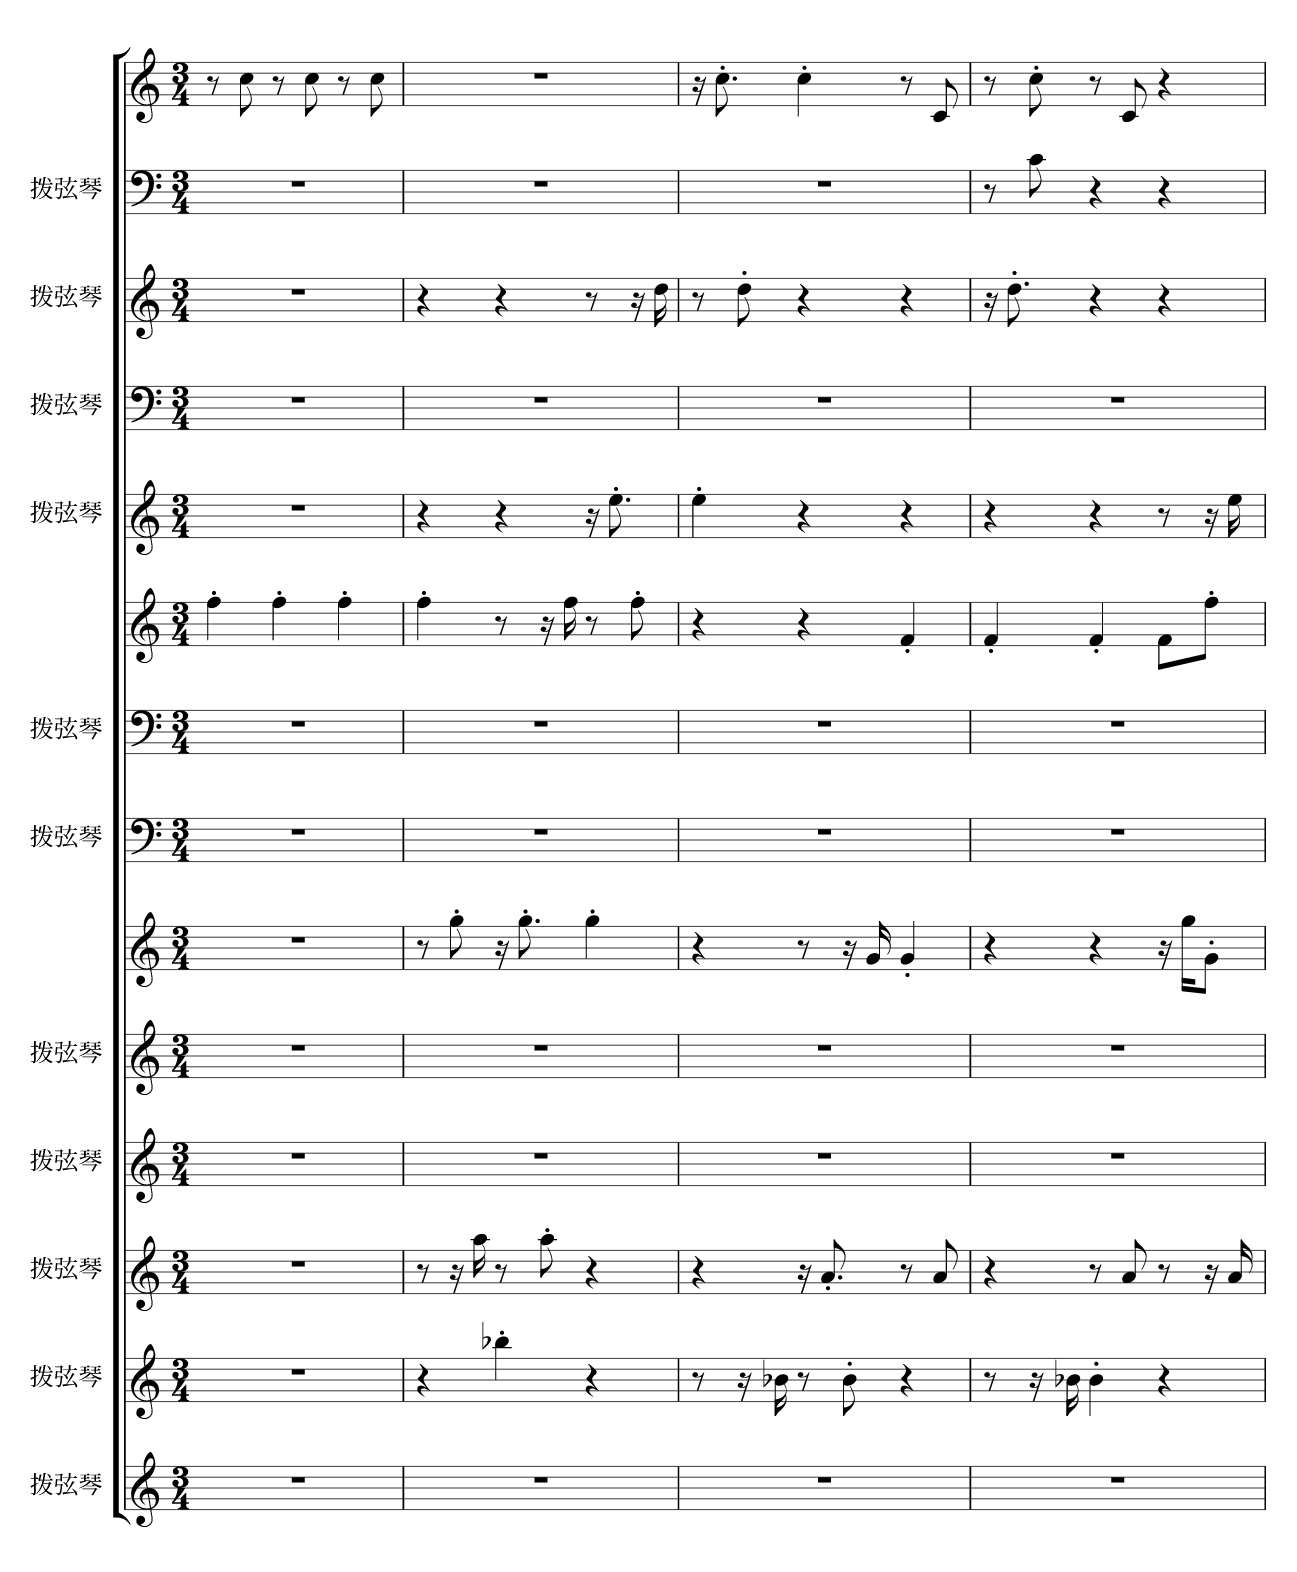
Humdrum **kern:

**kern	**kern	**kern	**kern	**kern	**kern	**kern	**kern	**kern	**kern	**kern	**kern	**kern	**kern
*part11	*part10	*part9	*part8	*part7	*part7	*part6	*part5	*part5	*part4	*part3	*part2	*part1	*part1
*staff14	*staff13	*staff12	*staff11	*staff10	*staff9	*staff8	*staff7	*staff6	*staff5	*staff4	*staff3	*staff2	*staff1
*I"拨弦琴	*I"拨弦琴	*I"拨弦琴	*I"拨弦琴	*I"拨弦琴	*	*I"拨弦琴	*I"拨弦琴	*	*I"拨弦琴	*I"拨弦琴	*I"拨弦琴	*I"拨弦琴	*
*clefG2	*clefG2	*clefG2	*clefG2	*clefG2	*clefG2	*clefF4	*clefF4	*clefG2	*clefG2	*clefF4	*clefG2	*clefF4	*clefG2
*k[]	*k[]	*k[]	*k[]	*k[]	*k[]	*k[]	*k[]	*k[]	*k[]	*k[]	*k[]	*k[]	*k[]
*M3/4	*M3/4	*M3/4	*M3/4	*M3/4	*M3/4	*M3/4	*M3/4	*M3/4	*M3/4	*M3/4	*M3/4	*M3/4	*M3/4
*MM100	*MM100	*MM100	*MM100	*MM100	*MM100	*MM100	*MM100	*MM100	*MM100	*MM100	*MM100	*MM100	*MM100
=1	=1	=1	=1	=1	=1	=1	=1	=1	=1	=1	=1	=1	=1
2.r	2.r	2.r	2.r	2.r	2.r	2.r	2.r	4ff'\	2.r	2.r	2.r	2.r	8r
.	.	.	.	.	.	.	.	.	.	.	.	.	8cc\
.	.	.	.	.	.	.	.	4ff'\	.	.	.	.	8r
.	.	.	.	.	.	.	.	.	.	.	.	.	8cc\
.	.	.	.	.	.	.	.	4ff'\	.	.	.	.	8r
.	.	.	.	.	.	.	.	.	.	.	.	.	8cc\
=2	=2	=2	=2	=2	=2	=2	=2	=2	=2	=2	=2	=2	=2
2.r	4r	8r	2.r	2.r	8r	2.r	2.r	4ff'\	4r	2.r	4r	2.r	2.r
.	.	16r	.	.	8gg'\	.	.	.	.	.	.	.	.
.	.	16aa\	.	.	.	.	.	.	.	.	.	.	.
.	4bb-X'\	8r	.	.	16r	.	.	8r	4r	.	4r	.	.
.	.	.	.	.	8.gg'\	.	.	.	.	.	.	.	.
.	.	8aa'\	.	.	.	.	.	16r	.	.	.	.	.
.	.	.	.	.	.	.	.	16ff\	.	.	.	.	.
.	4r	4r	.	.	4gg'\	.	.	8r	16r	.	8r	.	.
.	.	.	.	.	.	.	.	.	8.ee'\	.	.	.	.
.	.	.	.	.	.	.	.	8ff'\	.	.	16r	.	.
.	.	.	.	.	.	.	.	.	.	.	16dd\	.	.
=3	=3	=3	=3	=3	=3	=3	=3	=3	=3	=3	=3	=3	=3
2.r	8r	4r	2.r	2.r	4r	2.r	2.r	4r	4ee'\	2.r	8r	2.r	16r
.	.	.	.	.	.	.	.	.	.	.	.	.	8.cc'\
.	16r	.	.	.	.	.	.	.	.	.	8dd'\	.	.
.	16b-X\	.	.	.	.	.	.	.	.	.	.	.	.
.	8r	16r	.	.	8r	.	.	4r	4r	.	4r	.	4cc'\
.	.	8.a'/	.	.	.	.	.	.	.	.	.	.	.
.	8b-'\	.	.	.	16r	.	.	.	.	.	.	.	.
.	.	.	.	.	16g/	.	.	.	.	.	.	.	.
.	4r	8r	.	.	4g'/	.	.	4f'/	4r	.	4r	.	8r
.	.	8a/	.	.	.	.	.	.	.	.	.	.	8c/
=4	=4	=4	=4	=4	=4	=4	=4	=4	=4	=4	=4	=4	=4
2.r	8r	4r	2.r	2.r	4r	2.r	2.r	4f'/	4r	2.r	16r	8r	8r
.	.	.	.	.	.	.	.	.	.	.	8.dd'\	.	.
.	16r	.	.	.	.	.	.	.	.	.	.	8c\	8cc'\
.	16b-X\	.	.	.	.	.	.	.	.	.	.	.	.
.	4b-'\	8r	.	.	4r	.	.	4f'/	4r	.	4r	4r	8r
.	.	8a/	.	.	.	.	.	.	.	.	.	.	8c/
.	4r	8r	.	.	16r	.	.	8f\L	8r	.	4r	4r	4r
.	.	.	.	.	16gg\KL	.	.	.	.	.	.	.	.
.	.	16r	.	.	8g'\J	.	.	8ff'\J	16r	.	.	.	.
.	.	16a/	.	.	.	.	.	.	16ee\	.	.	.	.
=	=	=	=	=	=	=	=	=	=	=	=	=	=
*-	*-	*-	*-	*-	*-	*-	*-	*-	*-	*-	*-	*-	*-
